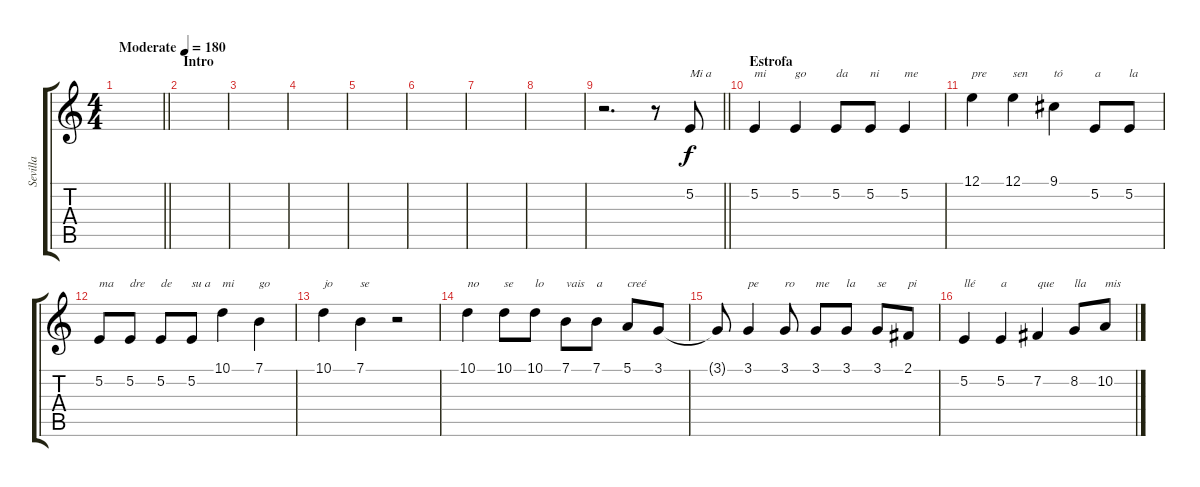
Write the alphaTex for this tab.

\track ("Sevilla" "Sevilla") {instrument lead2sawtooth}
\staff {score tabs}
\tuning (E4 B3 G3 D3 A2 E2) {hide}
\ts (4 4)
\tempo (180 "Moderate")
\clef g2
\barLineRight lightlight
\ks c
|
\section ("" "Intro")
|
|
|
|
|
|
|
\barLineRight lightlight
r.2{d} r.8 5.2.8{txt "Mi a"} |
\section ("" "Estrofa")
5.2.4{txt "mi"} 5.2.4{txt "go"} 5.2.8{txt "da"} 5.2.8{txt "ni"} 5.2.4{txt "me"} |
12.1.4{txt "pre"} 12.1.4{txt "sen"} 9.1.4{txt "tó"} 5.2.8{txt "a"} 5.2.8{txt "la"} |
5.2.8{txt "ma"} 5.2.8{txt "dre"} 5.2.8{txt "de"} 5.2.8{txt "su a"} 10.1.4{txt "mi"} 7.1.4{txt "go"} |
10.1.4{txt "jo"} 7.1.4{txt "se"} r.2 |
10.1.4{txt "no"} 10.1.8{txt "se"} 10.1.8{txt "lo"} 7.1.8{txt "vais"} 7.1.8{txt "a"} 5.1.8{txt "creé"} 3.1.8 |
3.1{t}.8 3.1.4{txt "pe"} 3.1.8{txt "ro"} 3.1.8{txt "me"} 3.1.8{txt "la"} 3.1.8{txt "se"} 2.1.8{txt "pi"} |
5.2.4{txt "llé"} 5.2.4{txt "a"} 7.2.4{txt "que"} 8.2.8{txt "lla"} 10.2.8{txt "mis"}
